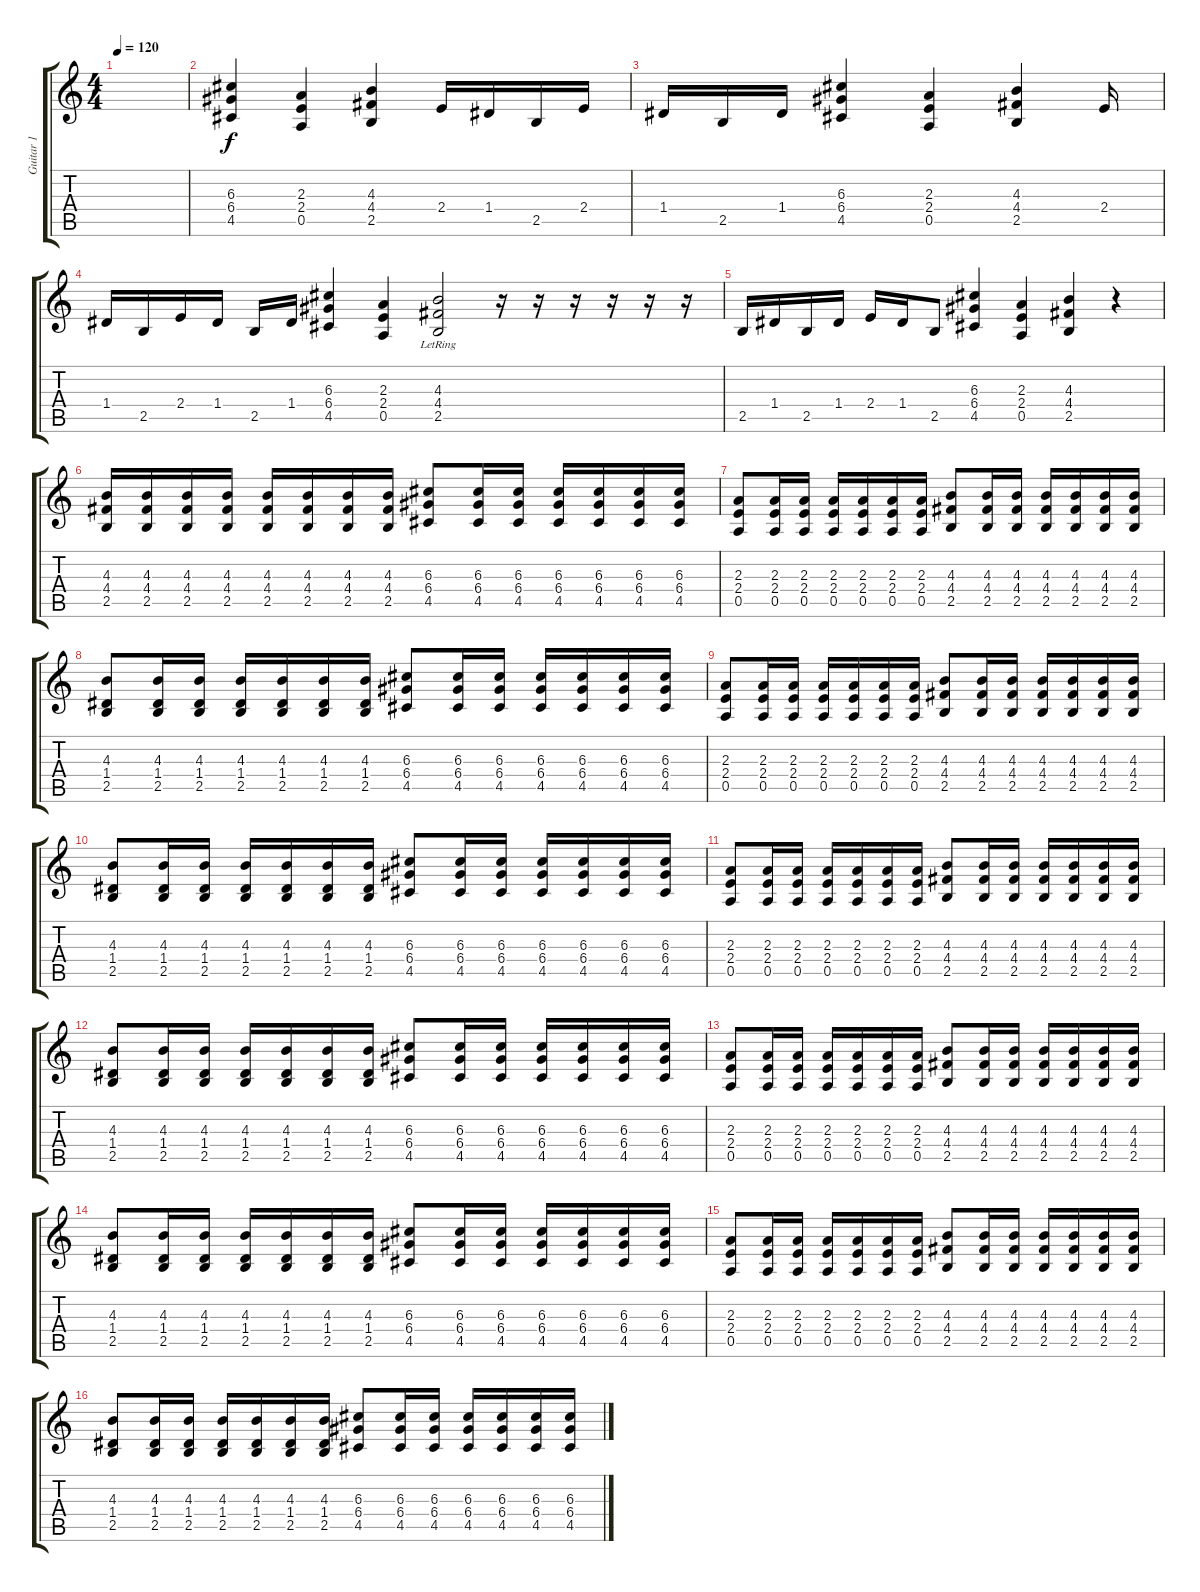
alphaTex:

\track ("Guitar 1" "Guitar 1") {instrument distortionguitar}
\staff {score tabs}
\tuning (E4 B3 G3 D3 A2 E2) {hide}
\ts (4 4)
\tempo 120
\clef g2
\ks c
|
(6.3 6.4 4.5).4 (2.3 2.4 0.5).4 (4.3 4.4 2.5).4 2.4.16 1.4.16 2.5.16 2.4.16 |
1.4.16 2.5.16 1.4.16 (6.3 6.4 4.5).4 (2.3 2.4 0.5).4 (4.3 4.4 2.5).4 2.4.16 |
1.4.16 2.5.16 2.4.16 1.4.16 2.5.16 1.4.16 (6.3 6.4 4.5).4 (2.3 2.4 0.5).4 (4.3 4.4 2.5{lr}).2 r.16 r.16 r.16 r.16 r.16 r.16 |
2.5.16 1.4.16 2.5.16 1.4.16 2.4.16 1.4.16 2.5.8 (6.3 6.4 4.5).4 (2.3 2.4 0.5).4 (4.3 4.4 2.5).4 r.4 |
(4.3 4.4 2.5).16 (4.3 4.4 2.5).16 (4.3 4.4 2.5).16 (4.3 4.4 2.5).16 (4.3 4.4 2.5).16 (4.3 4.4 2.5).16 (4.3 4.4 2.5).16 (4.3 4.4 2.5).16 (6.3 6.4 4.5).8 (6.3 6.4 4.5).16 (6.3 6.4 4.5).16 (6.3 6.4 4.5).16 (6.3 6.4 4.5).16 (6.3 6.4 4.5).16 (6.3 6.4 4.5).16 |
(2.3 2.4 0.5).8 (2.3 2.4 0.5).16 (2.3 2.4 0.5).16 (2.3 2.4 0.5).16 (2.3 2.4 0.5).16 (2.3 2.4 0.5).16 (2.3 2.4 0.5).16 (4.3 4.4 2.5).8 (4.3 4.4 2.5).16 (4.3 4.4 2.5).16 (4.3 4.4 2.5).16 (4.3 4.4 2.5).16 (4.3 4.4 2.5).16 (4.3 4.4 2.5).16 |
(4.3 1.4 2.5).8 (4.3 1.4 2.5).16 (4.3 1.4 2.5).16 (4.3 1.4 2.5).16 (4.3 1.4 2.5).16 (4.3 1.4 2.5).16 (4.3 1.4 2.5).16 (6.3 6.4 4.5).8 (6.3 6.4 4.5).16 (6.3 6.4 4.5).16 (6.3 6.4 4.5).16 (6.3 6.4 4.5).16 (6.3 6.4 4.5).16 (6.3 6.4 4.5).16 |
(2.3 2.4 0.5).8 (2.3 2.4 0.5).16 (2.3 2.4 0.5).16 (2.3 2.4 0.5).16 (2.3 2.4 0.5).16 (2.3 2.4 0.5).16 (2.3 2.4 0.5).16 (4.3 4.4 2.5).8 (4.3 4.4 2.5).16 (4.3 4.4 2.5).16 (4.3 4.4 2.5).16 (4.3 4.4 2.5).16 (4.3 4.4 2.5).16 (4.3 4.4 2.5).16 |
(4.3 1.4 2.5).8 (4.3 1.4 2.5).16 (4.3 1.4 2.5).16 (4.3 1.4 2.5).16 (4.3 1.4 2.5).16 (4.3 1.4 2.5).16 (4.3 1.4 2.5).16 (6.3 6.4 4.5).8 (6.3 6.4 4.5).16 (6.3 6.4 4.5).16 (6.3 6.4 4.5).16 (6.3 6.4 4.5).16 (6.3 6.4 4.5).16 (6.3 6.4 4.5).16 |
(2.3 2.4 0.5).8 (2.3 2.4 0.5).16 (2.3 2.4 0.5).16 (2.3 2.4 0.5).16 (2.3 2.4 0.5).16 (2.3 2.4 0.5).16 (2.3 2.4 0.5).16 (4.3 4.4 2.5).8 (4.3 4.4 2.5).16 (4.3 4.4 2.5).16 (4.3 4.4 2.5).16 (4.3 4.4 2.5).16 (4.3 4.4 2.5).16 (4.3 4.4 2.5).16 |
(4.3 1.4 2.5).8 (4.3 1.4 2.5).16 (4.3 1.4 2.5).16 (4.3 1.4 2.5).16 (4.3 1.4 2.5).16 (4.3 1.4 2.5).16 (4.3 1.4 2.5).16 (6.3 6.4 4.5).8 (6.3 6.4 4.5).16 (6.3 6.4 4.5).16 (6.3 6.4 4.5).16 (6.3 6.4 4.5).16 (6.3 6.4 4.5).16 (6.3 6.4 4.5).16 |
(2.3 2.4 0.5).8 (2.3 2.4 0.5).16 (2.3 2.4 0.5).16 (2.3 2.4 0.5).16 (2.3 2.4 0.5).16 (2.3 2.4 0.5).16 (2.3 2.4 0.5).16 (4.3 4.4 2.5).8 (4.3 4.4 2.5).16 (4.3 4.4 2.5).16 (4.3 4.4 2.5).16 (4.3 4.4 2.5).16 (4.3 4.4 2.5).16 (4.3 4.4 2.5).16 |
(4.3 1.4 2.5).8 (4.3 1.4 2.5).16 (4.3 1.4 2.5).16 (4.3 1.4 2.5).16 (4.3 1.4 2.5).16 (4.3 1.4 2.5).16 (4.3 1.4 2.5).16 (6.3 6.4 4.5).8 (6.3 6.4 4.5).16 (6.3 6.4 4.5).16 (6.3 6.4 4.5).16 (6.3 6.4 4.5).16 (6.3 6.4 4.5).16 (6.3 6.4 4.5).16 |
(2.3 2.4 0.5).8 (2.3 2.4 0.5).16 (2.3 2.4 0.5).16 (2.3 2.4 0.5).16 (2.3 2.4 0.5).16 (2.3 2.4 0.5).16 (2.3 2.4 0.5).16 (4.3 4.4 2.5).8 (4.3 4.4 2.5).16 (4.3 4.4 2.5).16 (4.3 4.4 2.5).16 (4.3 4.4 2.5).16 (4.3 4.4 2.5).16 (4.3 4.4 2.5).16 |
(4.3 1.4 2.5).8 (4.3 1.4 2.5).16 (4.3 1.4 2.5).16 (4.3 1.4 2.5).16 (4.3 1.4 2.5).16 (4.3 1.4 2.5).16 (4.3 1.4 2.5).16 (6.3 6.4 4.5).8 (6.3 6.4 4.5).16 (6.3 6.4 4.5).16 (6.3 6.4 4.5).16 (6.3 6.4 4.5).16 (6.3 6.4 4.5).16 (6.3 6.4 4.5).16
